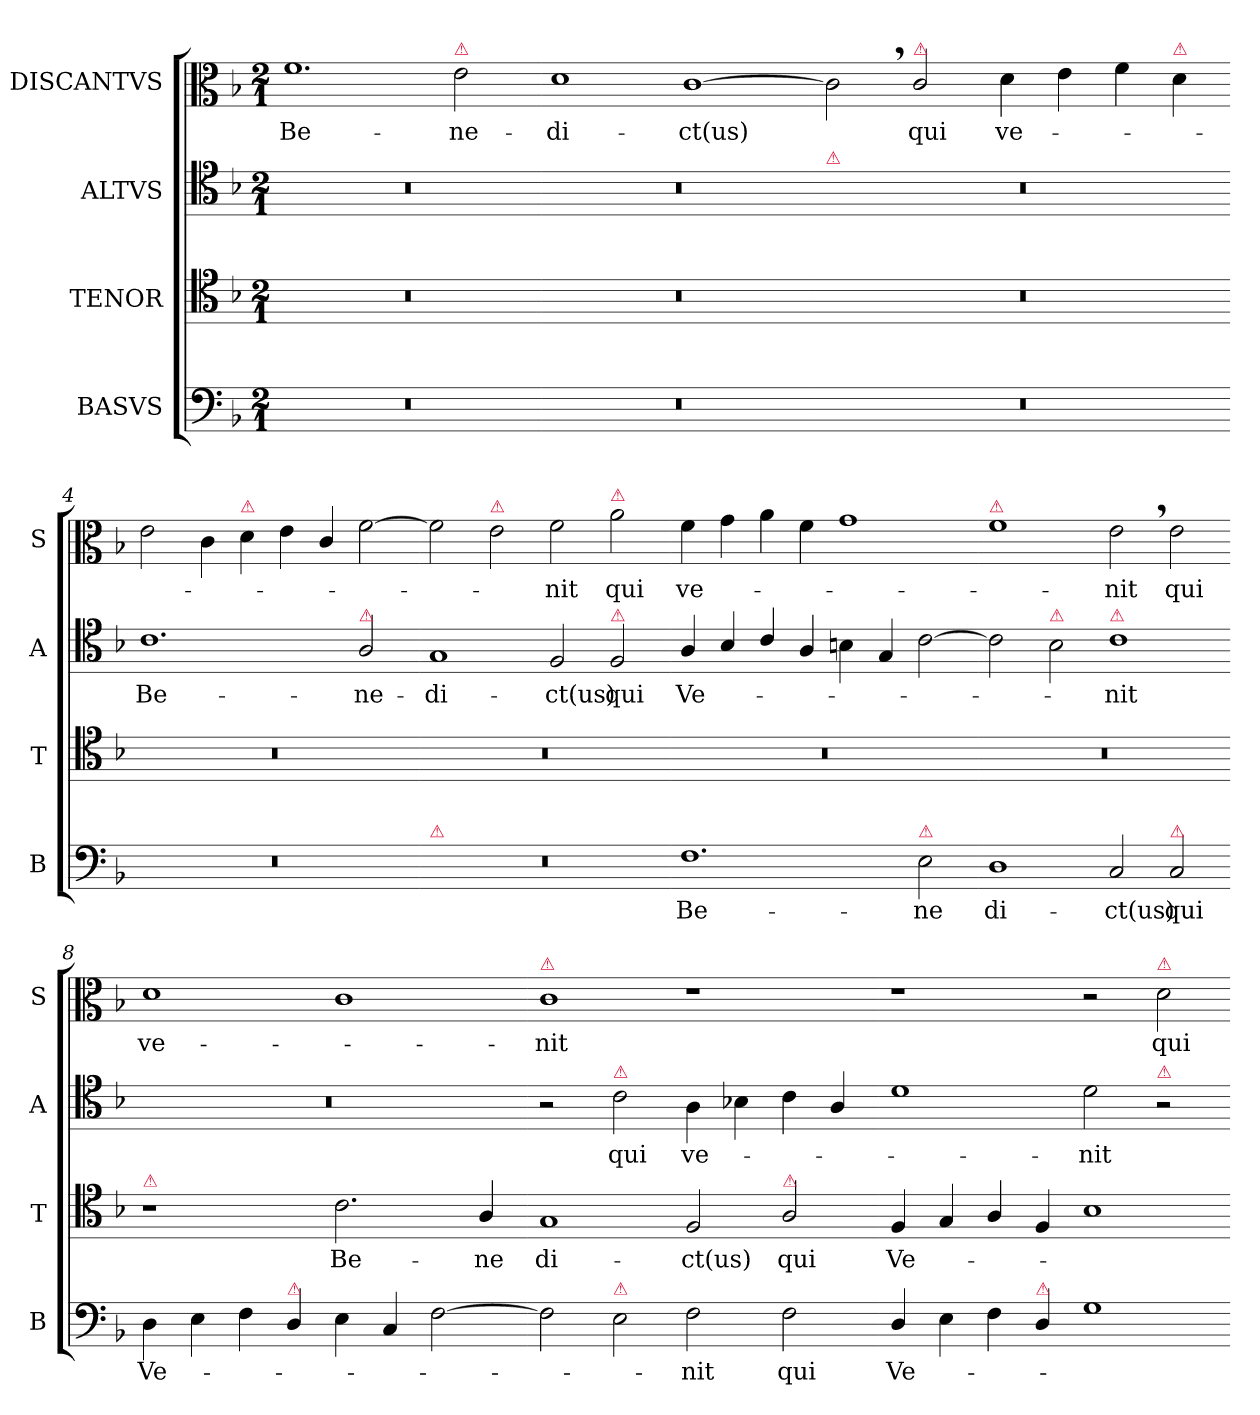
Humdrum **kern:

**kern	**text	**kern	**text	**kern	**text	**kern	**text
*part4	*part4	*part3	*part3	*part2	*part2	*part1	*part1
*staff4	*staff4	*staff3	*staff3	*staff2	*staff2	*staff1	*staff1
*I"BASVS	*	*I"TENOR	*	*I"ALTVS	*	*I"DISCANTVS	*
*I'B	*	*I'T	*	*I'A	*	*I'S	*
*clefF4	*	*clefC4	*	*clefC4	*	*clefC3	*
*k[b-]	*	*k[b-]	*	*k[b-]	*	*k[b-]	*
*F:ion	*	*F:ion	*	*F:ion	*	*F:ion	*
*M2/1	*	*M2/1	*	*M2/1	*	*M2/1	*
=1	=1	=1	=1	=1	=1	=1	=1
0r	.	0r	.	0r	.	1.f	Be-
!	!	!	!	!	!	!LO:TX:a:color=crimson:t=⚠	!
.	.	.	.	.	.	2e\	-ne-
=2-	=2-	=2-	=2-	=2-	=2-	=2-	=2-
0r	.	0r	.	0r	.	1d	-di-
.	.	.	.	.	.	[1c	-ct(us)
=3-	=3-	=3-	=3-	=3-	=3-	=3-	=3-
!	!	!	!	!LO:TX:a:color=crimson:t=⚠	!	!	!
0r	.	0r	.	0r	.	2c,<]	.
!	!	!	!	!	!	!LO:TX:a:color=crimson:t=⚠	!
.	.	.	.	.	.	2c/	qui
.	.	.	.	.	.	4d\	ve-
.	.	.	.	.	.	4e\	.
.	.	.	.	.	.	4f\	.
!	!	!	!	!	!	!LO:TX:a:color=crimson:t=⚠	!
.	.	.	.	.	.	4d\	.
=4-	=4-	=4-	=4-	=4-	=4-	=4-	=4-
0r	.	0r	.	1.c	Be-	2e\	.
.	.	.	.	.	.	4c\	.
!	!	!	!	!	!	!LO:TX:a:color=crimson:t=⚠	!
.	.	.	.	.	.	4d\	.
.	.	.	.	.	.	4e\	.
.	.	.	.	.	.	4c/	.
!	!	!	!	!LO:TX:a:color=crimson:t=⚠	!	!	!
.	.	.	.	2A/	-ne-	[2f\	.
=5-	=5-	=5-	=5-	=5-	=5-	=5-	=5-
!LO:TX:a:color=crimson:t=⚠	!	!	!	!	!	!	!
0r	.	0r	.	1G	-di-	2f\]	.
!	!	!	!	!	!	!LO:TX:a:color=crimson:t=⚠	!
.	.	.	.	.	.	2e\	.
.	.	.	.	2F/	-ct(us)	2f\	-nit
!	!	!	!	!	!	!LO:TX:a:color=crimson:t=⚠	!
!	!	!	!	!LO:TX:a:color=crimson:t=⚠	!	!	!
.	.	.	.	2F/	qui	2a\	qui
=6-	=6-	=6-	=6-	=6-	=6-	=6-	=6-
1.F	Be-	0r	.	4A/	Ve-	4f\	ve-
.	.	.	.	4B-/	.	4g\	.
.	.	.	.	4c/	.	4a\	.
.	.	.	.	4A/	.	4f\	.
.	.	.	.	4Bn\	.	1g	.
.	.	.	.	4G/	.	.	.
!LO:TX:a:color=crimson:t=⚠	!	!	!	!	!	!	!
2E\	-ne	.	.	[2c\	.	.	.
=7-	=7-	=7-	=7-	=7-	=7-	=7-	=7-
!	!	!	!	!	!	!LO:TX:a:color=crimson:t=⚠	!
1D	di-	0r	.	2c\]	.	1f	.
!	!	!	!	!LO:TX:a:color=crimson:t=⚠	!	!	!
.	.	.	.	2B\	.	.	.
!	!	!	!	!LO:TX:a:color=crimson:t=⚠	!	!	!
2C/	-ct(us)	.	.	1c	-nit	2e,<\	-nit
!LO:TX:a:color=crimson:t=⚠	!	!	!	!	!	!	!
2C/	qui	.	.	.	.	2e\	qui
=8-	=8-	=8-	=8-	=8-	=8-	=8-	=8-
!	!	!LO:TX:a:color=crimson:t=⚠	!	!	!	!	!
4D\	Ve-	1r	.	0r	.	1d	ve-
4E\	.	.	.	.	.	.	.
4F\	.	.	.	.	.	.	.
!LO:TX:a:color=crimson:t=⚠	!	!	!	!	!	!	!
4D/	.	.	.	.	.	.	.
4E\	.	2.c\	Be-	.	.	1c	.
4C/	.	.	.	.	.	.	.
[2F\	.	.	.	.	.	.	.
.	.	4A/	-ne	.	.	.	.
=9-	=9-	=9-	=9-	=9-	=9-	=9-	=9-
!	!	!	!	!	!	!LO:TX:a:color=crimson:t=⚠	!
2F\]	.	1G	di-	2r	.	1c	-nit
!	!	!	!	!LO:TX:a:color=crimson:t=⚠	!	!	!
!LO:TX:a:color=crimson:t=⚠	!	!	!	!	!	!	!
2E\	.	.	.	2c\	qui	.	.
2F\	-nit	2F/	-ct(us)	4A\	ve-	1r	.
.	.	.	.	4B-X\	.	.	.
!	!	!LO:TX:a:color=crimson:t=⚠	!	!	!	!	!
2F\	qui	2A/	qui	4c\	.	.	.
.	.	.	.	4A/	.	.	.
=10-	=10-	=10-	=10-	=10-	=10-	=10-	=10-
4D/	Ve-	4F/	Ve-	1d	.	1r	.
4E\	.	4G/	.	.	.	.	.
4F\	.	4A/	.	.	.	.	.
!LO:TX:a:color=crimson:t=⚠	!	!	!	!	!	!	!
4D/	.	4F/	.	.	.	.	.
1G	.	1B-	.	2d\	-nit	2r	.
!	!	!	!	!	!	!LO:TX:a:color=crimson:t=⚠	!
!	!	!	!	!LO:TX:a:color=crimson:t=⚠	!	!	!
.	.	.	.	2r	.	2d\	qui
=-	=-	=-	=-	=-	=-	=-	=-
*-	*-	*-	*-	*-	*-	*-	*-
